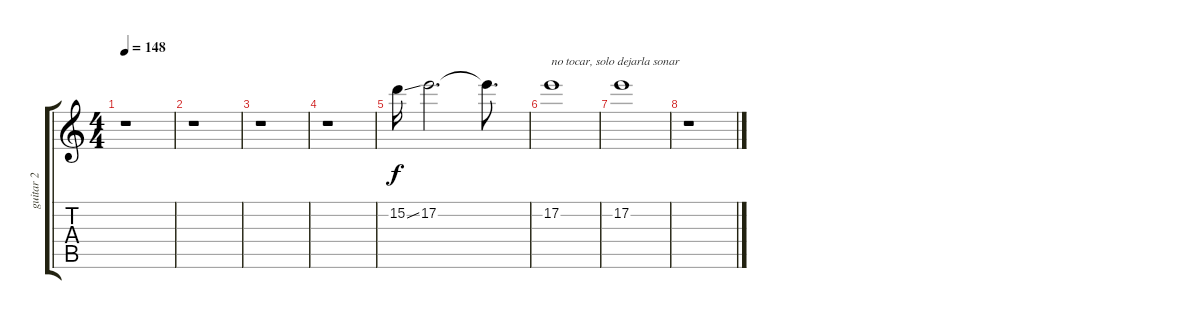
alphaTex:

\track ("guitar 2" "guitar 2") {instrument distortionguitar}
\staff {score tabs}
\tuning (E4 B3 G3 D3 A2 E2) {hide}
\ts (4 4)
\tempo 148
\clef g2
\ks c
r.1{dy f} |
r.1 |
r.1 |
r.1 |
15.2{ss}.16{volume 6} 17.2.2{d} 17.2{t}.8{d} |
17.2.1{txt "no tocar, solo dejarla sonar"} |
17.2.1 |
r.1
